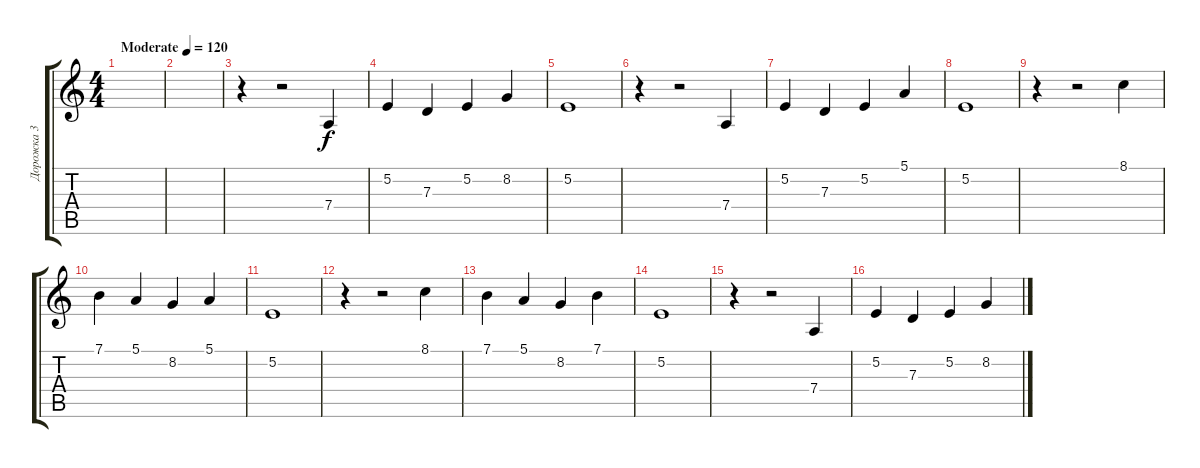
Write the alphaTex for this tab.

\track ("Дорожка 3" "Дорожка 3") {instrument fx7echoes}
\staff {score tabs}
\tuning (E4 B3 G3 D3 A2 E2) {hide}
\ts (4 4)
\tempo (120 "Moderate")
\clef g2
\ks c
|
|
r.4 r.2 7.4.4 |
5.2.4 7.3.4 5.2.4 8.2.4 |
5.2.1 |
r.4 r.2 7.4.4 |
5.2.4 7.3.4 5.2.4 5.1.4 |
5.2.1 |
r.4 r.2 8.1.4 |
7.1.4 5.1.4 8.2.4 5.1.4 |
5.2.1 |
r.4 r.2 8.1.4 |
7.1.4 5.1.4 8.2.4 7.1.4 |
5.2.1 |
r.4 r.2 7.4.4 |
5.2.4 7.3.4 5.2.4 8.2.4
